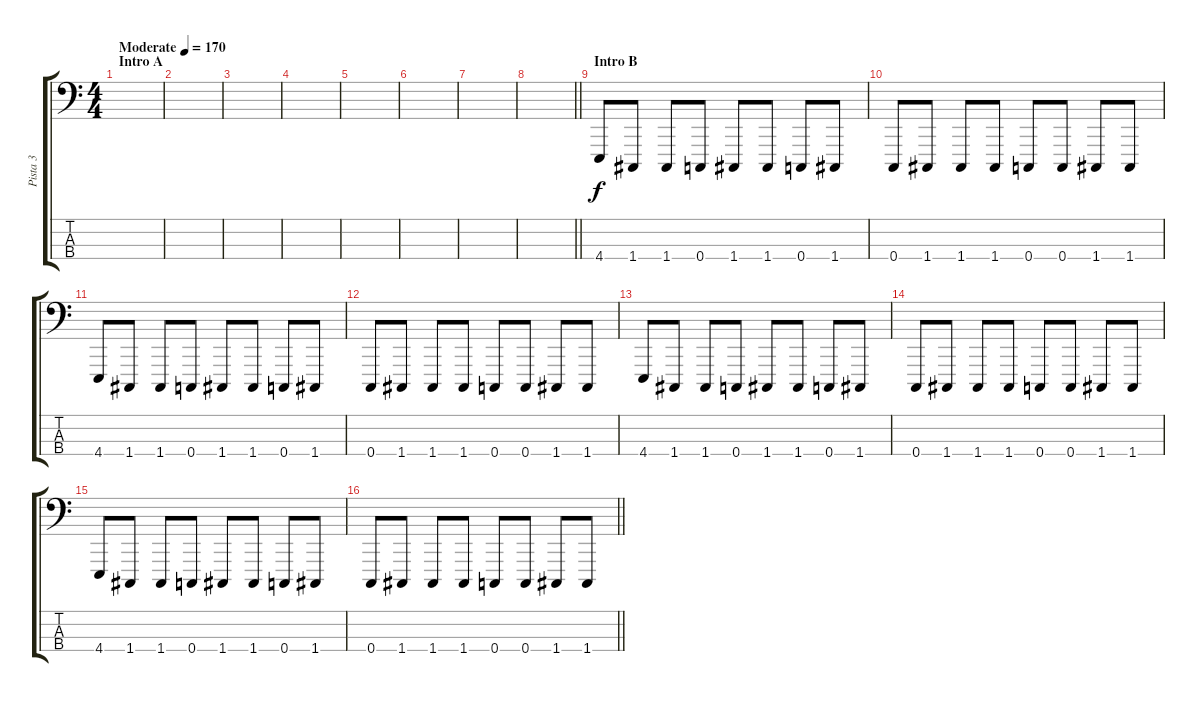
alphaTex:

\track ("Pista 3" "Pista 3") {instrument lead8bassandlead}
\staff {score tabs}
\tuning (F2 C2 G1 C1) {hide}
\ts (4 4)
\section ("" "Intro A")
\tempo (170 "Moderate")
\clef f4
\ks c
|
|
|
|
|
|
|
\barLineRight lightlight
|
\section ("" "Intro B")
4.4.8 1.4.8 1.4.8 0.4.8 1.4.8 1.4.8 0.4.8 1.4.8 |
0.4.8 1.4.8 1.4.8 1.4.8 0.4.8 0.4.8 1.4.8 1.4.8 |
4.4.8 1.4.8 1.4.8 0.4.8 1.4.8 1.4.8 0.4.8 1.4.8 |
0.4.8 1.4.8 1.4.8 1.4.8 0.4.8 0.4.8 1.4.8 1.4.8 |
4.4.8 1.4.8 1.4.8 0.4.8 1.4.8 1.4.8 0.4.8 1.4.8 |
0.4.8 1.4.8 1.4.8 1.4.8 0.4.8 0.4.8 1.4.8 1.4.8 |
4.4.8 1.4.8 1.4.8 0.4.8 1.4.8 1.4.8 0.4.8 1.4.8 |
\barLineRight lightlight
0.4.8 1.4.8 1.4.8 1.4.8 0.4.8 0.4.8 1.4.8 1.4.8
